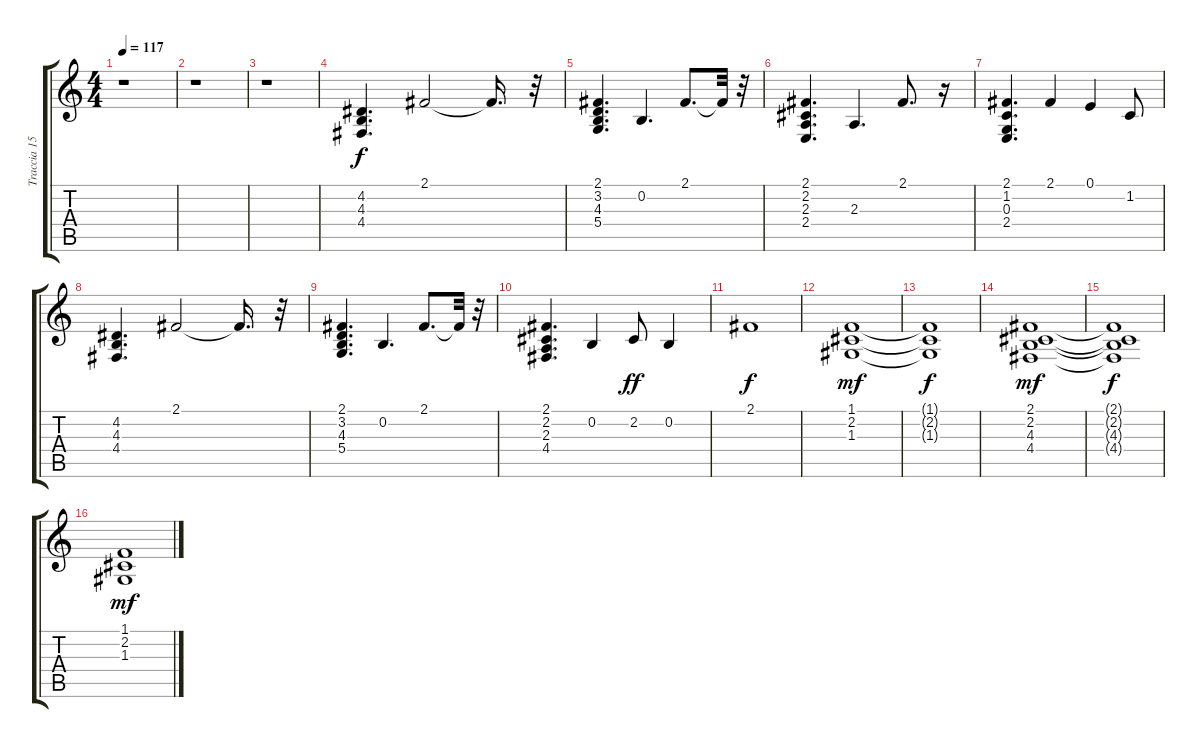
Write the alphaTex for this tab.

\track ("Traccia 15" "Traccia 15") {instrument electricpiano2}
\staff {score tabs}
\tuning (E4 B3 G3 D3 A2 E2) {hide}
\ts (4 4)
\tempo 117
\clef g2
\ks c
r.1{dy f} |
r.1 |
r.1 |
(4.2 4.3 4.4).4{d} 2.1.2 2.1{t}.16{d} r.32 |
(2.1 3.2 4.3 5.4).4{d} 0.2.4{d} 2.1.8{d} 2.1{t}.32 r.32 |
(2.1 2.2 2.3 2.4).4{d} 2.3.4{d} 2.1.8{d} r.16 |
(2.1 1.2 0.3 2.4).4{d} 2.1.4 0.1.4 1.2.8 |
(4.2 4.3 4.4).4{d} 2.1.2 2.1{t}.16{d} r.32 |
(2.1 3.2 4.3 5.4).4{d} 0.2.4{d} 2.1.8{d} 2.1{t}.32 r.32 |
(2.1 2.2 2.3 4.4).4{d} 0.2.4 2.2.8{dy ff} 0.2.4 |
2.1.1{dy f} |
(1.1 2.2 1.3).1{dy mf} |
(1.1{t} 2.2{t} 1.3{t}).1{dy f} |
(2.1 2.2 4.3 4.4).1{dy mf} |
(2.1{t} 2.2{t} 4.3{t} 4.4{t}).1{dy f} |
(1.1 2.2 1.3).1{dy mf}
